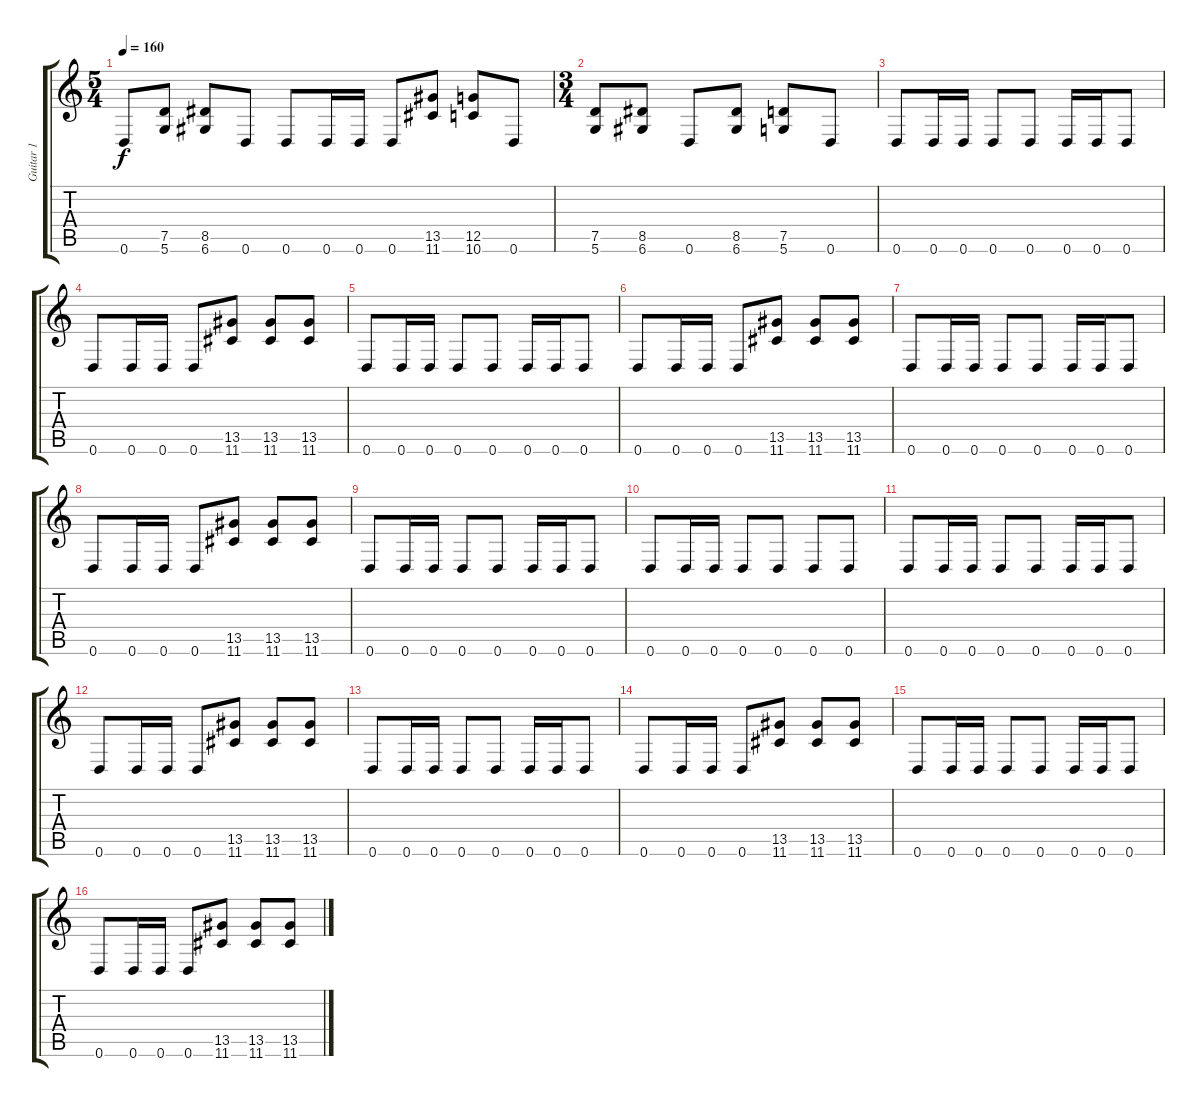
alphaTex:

\track ("Guitar 1" "Guitar 1") {instrument distortionguitar}
\staff {score tabs}
\tuning (D4 A3 F3 C3 G2 D2) {hide}
\ts (5 4)
\tempo 160
\clef g2
\ks c
0.6.8{dy f} (7.5 5.6).8 (8.5 6.6).8 0.6.8 0.6.8 0.6.16 0.6.16 0.6.8 (13.5 11.6).8 (12.5 10.6).8 0.6.8 |
\ts (3 4)
(7.5 5.6).8 (8.5 6.6).8 0.6.8 (8.5 6.6).8 (7.5 5.6).8 0.6.8 |
0.6.8 0.6.16 0.6.16 0.6.8 0.6.8 0.6.16 0.6.16 0.6.8 |
0.6.8 0.6.16 0.6.16 0.6.8 (13.5 11.6).8 (13.5 11.6).8 (13.5 11.6).8 |
0.6.8 0.6.16 0.6.16 0.6.8 0.6.8 0.6.16 0.6.16 0.6.8 |
0.6.8 0.6.16 0.6.16 0.6.8 (13.5 11.6).8 (13.5 11.6).8 (13.5 11.6).8 |
0.6.8 0.6.16 0.6.16 0.6.8 0.6.8 0.6.16 0.6.16 0.6.8 |
0.6.8 0.6.16 0.6.16 0.6.8 (13.5 11.6).8 (13.5 11.6).8 (13.5 11.6).8 |
0.6.8 0.6.16 0.6.16 0.6.8 0.6.8 0.6.16 0.6.16 0.6.8 |
0.6.8 0.6.16 0.6.16 0.6.8 0.6.8 0.6.8 0.6.8 |
0.6.8 0.6.16 0.6.16 0.6.8 0.6.8 0.6.16 0.6.16 0.6.8 |
0.6.8 0.6.16 0.6.16 0.6.8 (13.5 11.6).8 (13.5 11.6).8 (13.5 11.6).8 |
0.6.8 0.6.16 0.6.16 0.6.8 0.6.8 0.6.16 0.6.16 0.6.8 |
0.6.8 0.6.16 0.6.16 0.6.8 (13.5 11.6).8 (13.5 11.6).8 (13.5 11.6).8 |
0.6.8 0.6.16 0.6.16 0.6.8 0.6.8 0.6.16 0.6.16 0.6.8 |
0.6.8 0.6.16 0.6.16 0.6.8 (13.5 11.6).8 (13.5 11.6).8 (13.5 11.6).8
